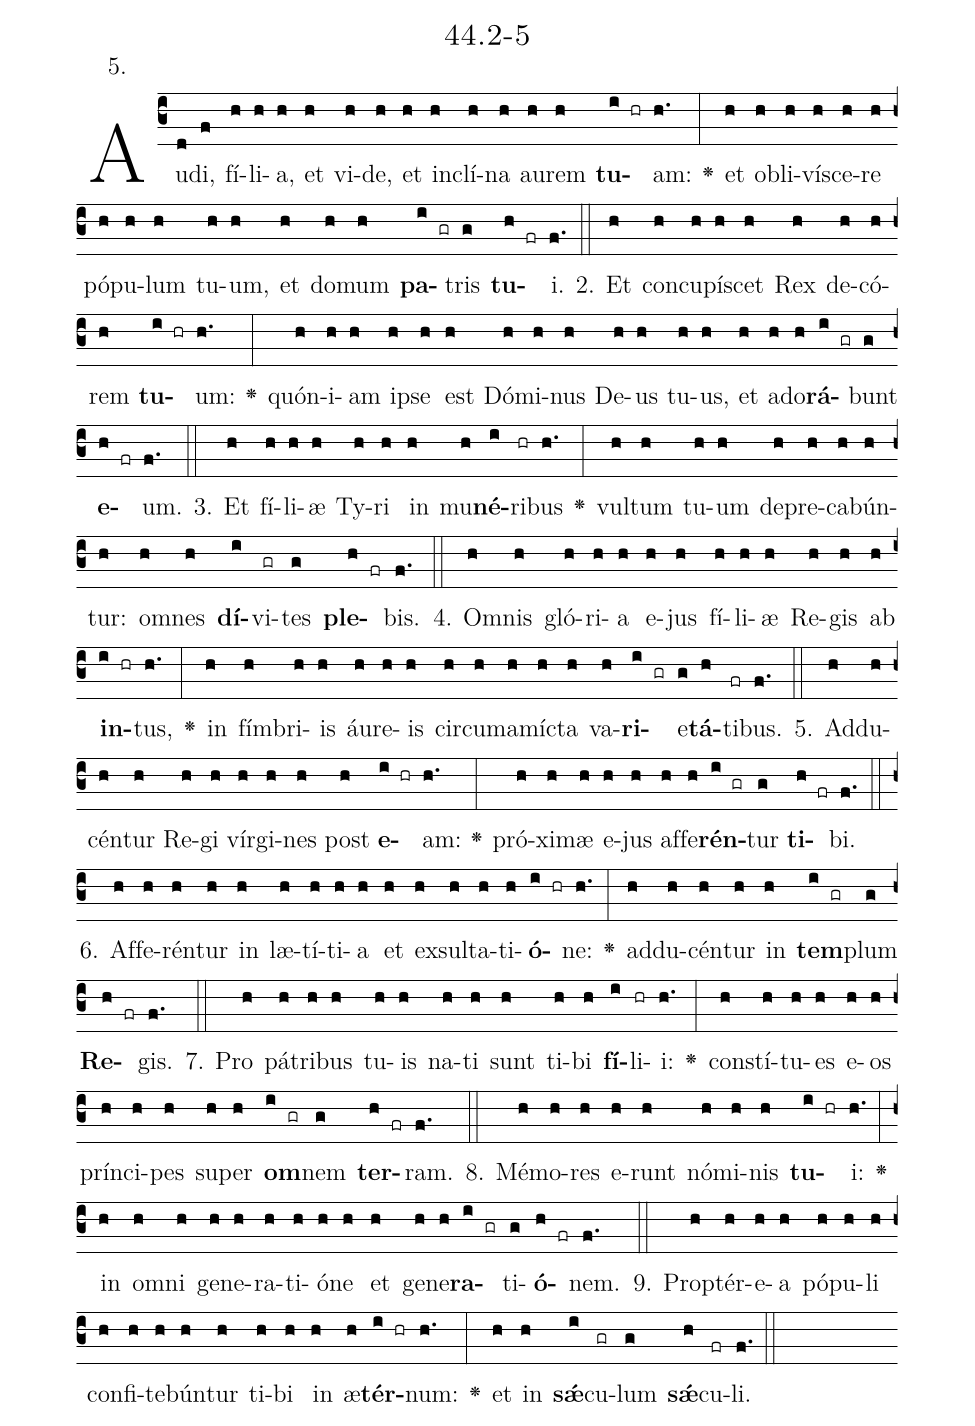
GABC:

name: 44.2-5;
annotation: 5.;
%%
(c3)Au(d)di,(f) fí(h)li(h)a,(h) et(h) vi(h)de,(h) et(h) in(h)clí(h)na(h) au(h)rem(h) <b>tu</b>(i hr)am:(h.) <v>\greheightstar</v>(:) et(h) ob(h)li(h)ví(h)sce(h)re(h) pó(h)pu(h)lum(h) tu(h)um,(h) et(h) do(h)mum(h) <b>pa</b>(i gr)tris(g) <b>tu</b>(h fr)i.(f.) (::)
2. Et(h) con(h)cu(h)pí(h)scet(h) Rex(h) de(h)có(h)rem(h) <b>tu</b>(i hr)um:(h.) <v>\greheightstar</v>(:) quón(h)i(h)am(h) ip(h)se(h) est(h) Dó(h)mi(h)nus(h) De(h)us(h) tu(h)us,(h) et(h) ad(h)o(h)<b>rá</b>(i gr)bunt(g) <b>e</b>(h fr)um.(f.) (::)
3. Et(h) fí(h)li(h)æ(h) Ty(h)ri(h) in(h) mu(h)<b>né</b>(i)ri(hr)bus(h.) <v>\greheightstar</v>(:) vul(h)tum(h) tu(h)um(h) de(h)pre(h)ca(h)bún(h)tur:(h) om(h)nes(h) <b>dí</b>(i)vi(gr)tes(g) <b>ple</b>(h fr)bis.(f.) (::)
4. Om(h)nis(h) gló(h)ri(h)a(h) e(h)jus(h) fí(h)li(h)æ(h) Re(h)gis(h) ab(h) <b>in</b>(i hr)tus,(h.) <v>\greheightstar</v>(:) in(h) fím(h)bri(h)is(h) áu(h)re(h)is(h) cir(h)cum(h)a(h)míc(h)ta(h) va(h)<b>ri</b>(i gr)e(g)<b>tá</b>(h)ti(fr)bus.(f.) (::)
5. Ad(h)du(h)cén(h)tur(h) Re(h)gi(h) vír(h)gi(h)nes(h) post(h) <b>e</b>(i hr)am:(h.) <v>\greheightstar</v>(:) pró(h)xi(h)mæ(h) e(h)jus(h) af(h)fe(h)<b>rén</b>(i gr)tur(g) <b>ti</b>(h fr)bi.(f.) (::)
6. Af(h)fe(h)rén(h)tur(h) in(h) læ(h)tí(h)ti(h)a(h) et(h) ex(h)sul(h)ta(h)ti(h)<b>ó</b>(i hr)ne:(h.) <v>\greheightstar</v>(:) ad(h)du(h)cén(h)tur(h) in(h) <b>tem</b>(i gr)plum(g) <b>Re</b>(h fr)gis.(f.) (::)
7. Pro(h) pá(h)tri(h)bus(h) tu(h)is(h) na(h)ti(h) sunt(h) ti(h)bi(h) <b>fí</b>(i)li(hr)i:(h.) <v>\greheightstar</v>(:) con(h)stí(h)tu(h)es(h) e(h)os(h) prín(h)ci(h)pes(h) su(h)per(h) <b>om</b>(i gr)nem(g) <b>ter</b>(h fr)ram.(f.) (::)
8. Mé(h)mo(h)res(h) e(h)runt(h) nó(h)mi(h)nis(h) <b>tu</b>(i hr)i:(h.) <v>\greheightstar</v>(:) in(h) om(h)ni(h) ge(h)ne(h)ra(h)ti(h)ó(h)ne(h) et(h) ge(h)ne(h)<b>ra</b>(i gr)ti(g)<b>ó</b>(h fr)nem.(f.) (::)
9. Prop(h)tér(h)e(h)a(h) pó(h)pu(h)li(h) con(h)fi(h)te(h)bún(h)tur(h) ti(h)bi(h) in(h) æ(h)<b>tér</b>(i hr)num:(h.) <v>\greheightstar</v>(:) et(h) in(h) <b>sǽ</b>(i)cu(gr)lum(g) <b>sǽ</b>(h)cu(fr)li.(f.) (::)
